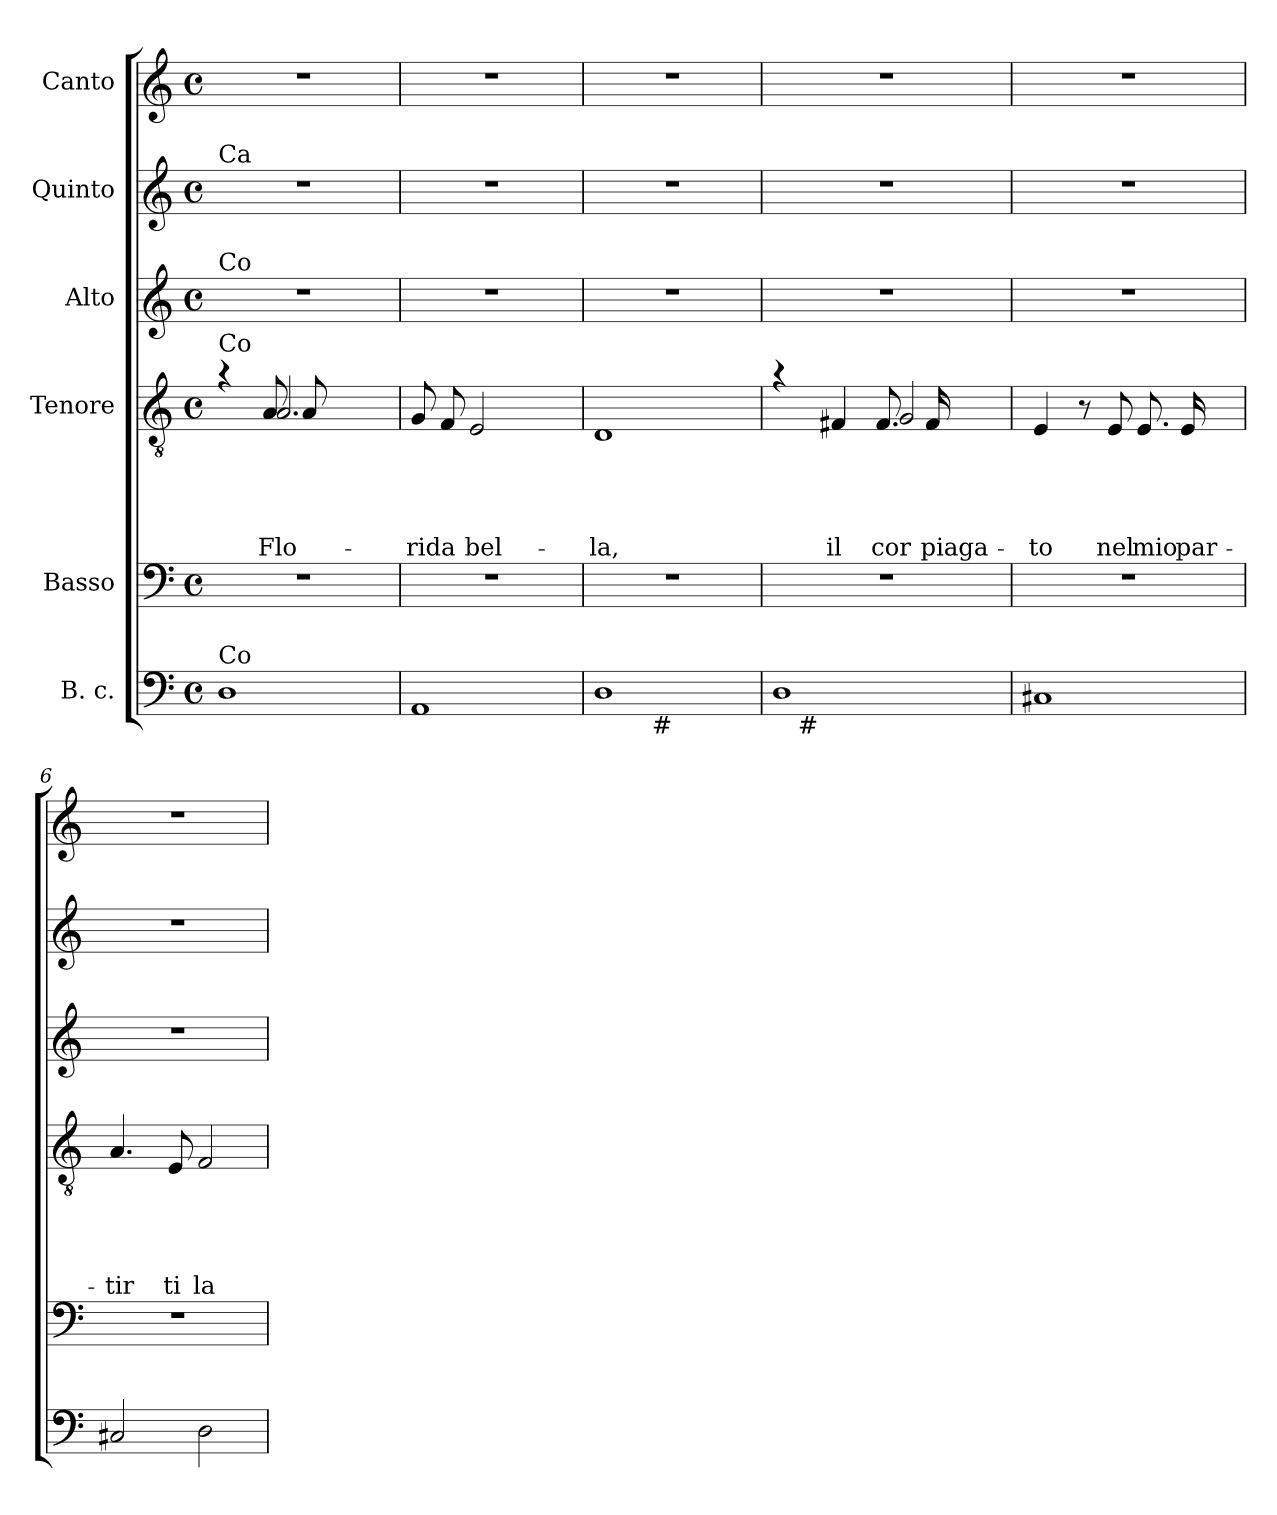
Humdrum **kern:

**kern	**kern	**kern	**text	**text	**text	**text	**text	**kern	**kern	**kern
*part6	*part5	*part4	*part4	*part4	*part4	*part4	*part4	*part3	*part2	*part1
*staff6	*staff5	*staff4	*staff4	*staff4	*staff4	*staff4	*staff4	*staff3	*staff2	*staff1
*I"B. c.	*I"Basso	*I"Tenore	*	*	*	*	*	*I"Alto	*I"Quinto	*I"Canto
*clefF4	*clefF4	*clefGv2	*	*	*	*	*	*clefG2	*clefG2	*clefG2
*k[]	*k[]	*k[]	*	*	*	*	*	*k[]	*k[]	*k[]
*C:	*C:	*C:	*	*	*	*	*	*C:	*C:	*C:
*M4/4	*M4/4	*M4/4	*	*	*	*	*	*M4/4	*M4/4	*M4/4
*met(c)	*met(c)	*met(c)	*	*	*	*	*	*met(c)	*met(c)	*met(c)
=1	=1	=1	=1	=1	=1	=1	=1	=1	=1	=1
*	*	*^	*	*	*	*	*	*	*	*
!	!	!	!	!	!	!	!	!	!	!LO:TX:a:t=Ca	!
!	!	!	!	!	!	!	!	!	!LO:TX:a:t=Co	!	!
!	!	!LO:TX:a:t=Co	!	!	!	!	!	!	!	!	!
!LO:TX:a:t=Co	!	!	!	!	!	!	!	!	!	!	!
1D	1r	4ra	4ryy	.	.	.	.	.	1r	1r	1r
!	!	!	!	!	!	!	!	!LO:LY:b	!	!	!
!	!	!	!	!	!	!	!	!LO:LY:b	!	!	!
.	.	8A/	2.A/	.	.	.	.	Flo-	.	.	.
.	.	8A/	.	.	.	.	.	.	.	.	.
.	.	2ryy	.	.	.	.	.	.	.	.	.
*	*	*v	*v	*	*	*	*	*	*	*	*
=2	=2	=2	=2	=2	=2	=2	=2	=2	=2	=2
!	!	!	!	!	!	!	!LO:LY:b	!	!	!
1AA	1r	8G/	.	.	.	.	-rida	1r	1r	1r
.	.	8F/	.	.	.	.	.	.	.	.
!	!	!	!	!	!	!	!LO:LY:b	!	!	!
.	.	2E/	.	.	.	.	bel-	.	.	.
.	.	4ryy	.	.	.	.	.	.	.	.
=3	=3	=3	=3	=3	=3	=3	=3	=3	=3	=3
!	!	!	!	!	!	!	!LO:LY:b	!	!	!
*^	*	*	*	*	*	*	*	*	*	*
1D	4ryy	1r	1D	.	.	.	.	-la,	1r	1r	1r
.	32ryy	.	.	.	.	.	.	.	.	.	.
!	!LO:TX:b:t=#	!	!	!	!	!	!	!	!	!	!
.	2ryy	.	.	.	.	.	.	.	.	.	.
.	8..ryy	.	.	.	.	.	.	.	.	.	.
=4	=4	=4	=4	=4	=4	=4	=4	=4	=4	=4	=4
*	*	*	*^	*	*	*	*	*	*	*	*
1D	16.ryy	1r	4ra	2ryy	.	.	.	.	.	1r	1r	1r
!	!LO:TX:b:t=#	!	!	!	!	!	!	!	!	!	!	!
.	2ryy	.	.	.	.	.	.	.	.	.	.	.
!	!	!	!	!	!	!	!	!	!LO:LY:b	!	!	!
.	.	.	4F#X/	.	.	.	.	.	il	.	.	.
!	!	!	!	!	!	!	!	!	!LO:LY:b	!	!	!
.	.	.	8.F#/	2G/	.	.	.	.	cor	.	.	.
.	4ryy	.	.	.	.	.	.	.	.	.	.	.
!	!	!	!	!	!	!	!	!	!LO:LY:b	!	!	!
.	.	.	16F#/	.	.	.	.	.	piaga-	.	.	.
.	.	.	4ryy	.	.	.	.	.	.	.	.	.
.	8ryy	.	.	.	.	.	.	.	.	.	.	.
.	32ryy	.	.	.	.	.	.	.	.	.	.	.
=5	=5	=5	=5	=5	=5	=5	=5	=5	=5	=5	=5	=5
!	!	!	!	!	!	!	!	!	!LO:LY:b	!	!	!
*v	*v	*	*v	*v	*	*	*	*	*	*	*	*
1C#X	1r	4E/	.	.	.	.	-to	1r	1r	1r
.	.	8r	.	.	.	.	.	.	.	.
!	!	!	!	!	!	!	!LO:LY:b	!	!	!
.	.	8E/	.	.	.	.	nel	.	.	.
!	!	!	!	!	!	!	!LO:LY:b	!	!	!
.	.	8.E/	.	.	.	.	mio	.	.	.
!	!	!	!	!	!	!	!LO:LY:b	!	!	!
.	.	16E/	.	.	.	.	par-	.	.	.
.	.	4ryy	.	.	.	.	.	.	.	.
=6	=6	=6	=6	=6	=6	=6	=6	=6	=6	=6
!	!	!	!	!	!	!	!LO:LY:b	!	!	!
2C#X/	1r	4.A/	.	.	.	.	-tir	1r	1r	1r
!	!	!	!	!	!	!	!LO:LY:b	!	!	!
.	.	8E/	.	.	.	.	ti	.	.	.
!	!	!	!	!	!	!	!LO:LY:b	!	!	!
2D\	.	2F/	.	.	.	.	la-	.	.	.
=	=	=	=	=	=	=	=	=	=	=
*-	*-	*-	*-	*-	*-	*-	*-	*-	*-	*-
